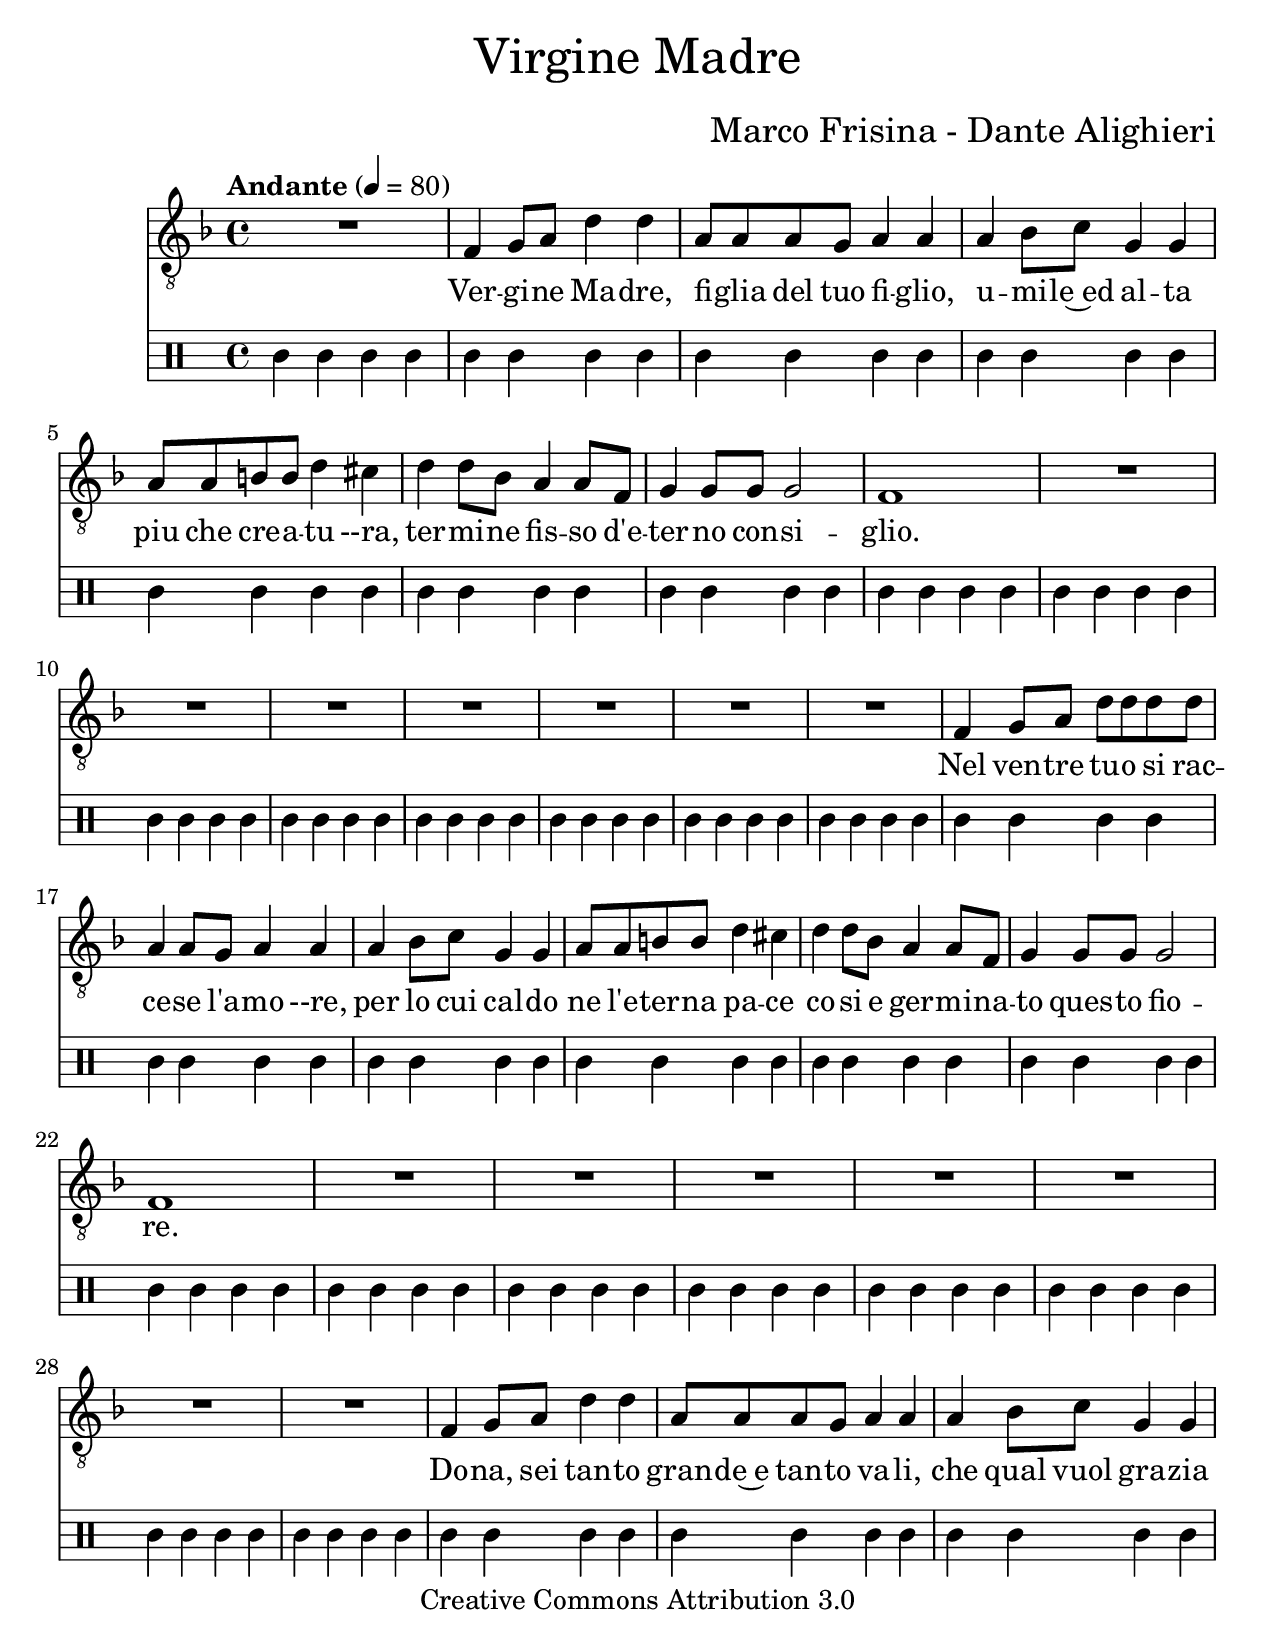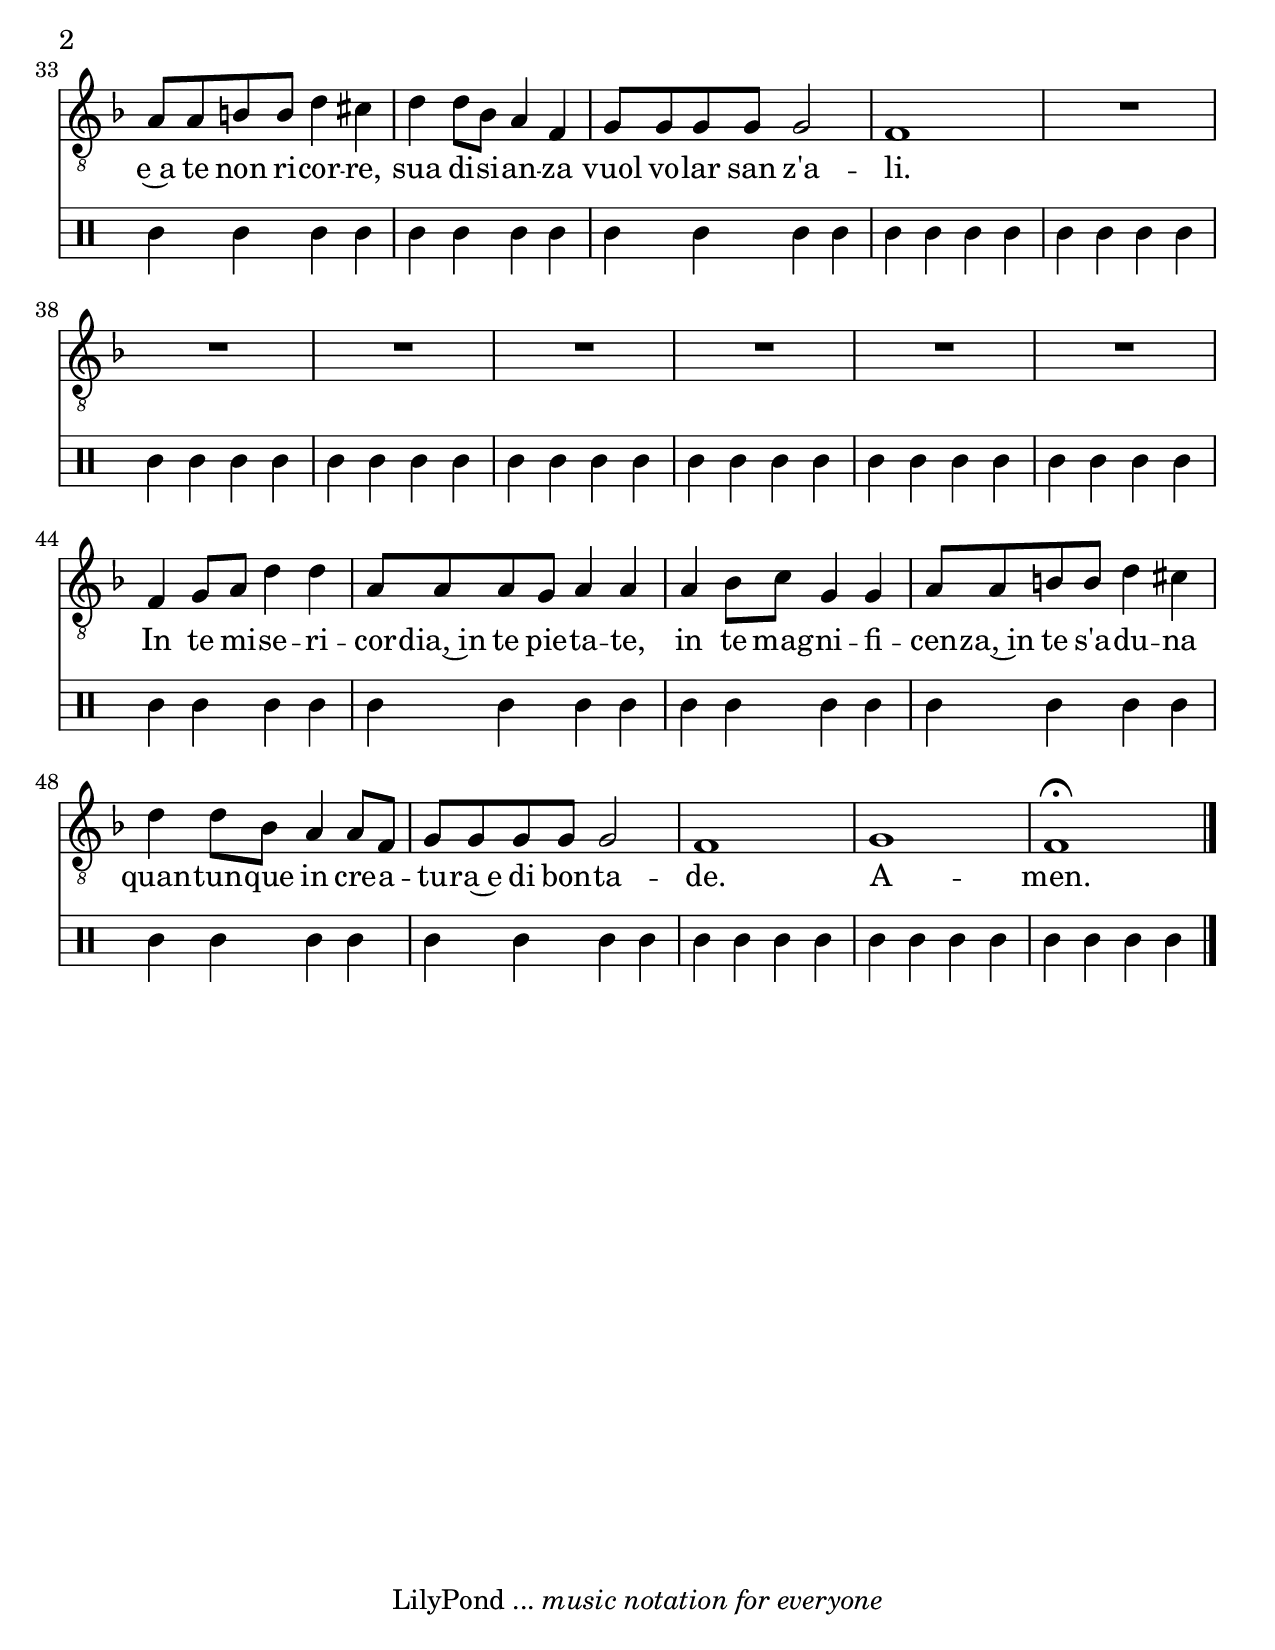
% ****************************************************************
%	Virgine Madre - Tenor
%	by serach.sam@
% ****************************************************************
\language "espanol"
\version "2.19.49"

#(set-global-staff-size 24)

% --- Parametro globales
global = {
  \tempo "Andante" 4=80
  \key re \minor
  \time 4/4
  s1*52
  \bar "|."
}

\markup { \fill-line { \center-column { \fontsize #5 "Virgine Madre" \fontsize #2 " " } } }
\markup { \fill-line { " " \fontsize #2 "Marco Frisina - Dante Alighieri"  } }
%\markup { \fill-line { " " \fontsize #2 "Versión Sinfonica Coral: Francisco Jarquín Vega"  } }
\header {
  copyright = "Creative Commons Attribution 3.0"
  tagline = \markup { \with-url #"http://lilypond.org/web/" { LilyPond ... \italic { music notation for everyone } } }
  breakbefore = ##t 
}

% --- Musica
soprano = \relative do {
  \compressFullBarRests
  \dynamicUp
  \clef	"G_8"
  R1				| %1
  fa4 sol8 la re4 re		| %2
  la8 la la sol la4 la		| %3
  la4 sib8 do sol4 sol		| %4
  la8 la si si re4 dos		| %5
  re4 re8 sib la4 la8 fa		| %6
  sol4 sol8 sol sol2		| %7
  fa1				| %8
  R1*7				| %15
  fa4 sol8 la re8 re re re	| %16
  la4 la8 sol la4 la		| %17
  la4 sib8 do sol4 sol		| %18
  la8 la si si re4 dos		| %19
  re4 re8 sib la4 la8 fa		| %20
  sol4 sol8 sol sol2		| %21
  fa1				| %22
  R1*7				| %29
  fa4 sol8 la re4 re		| %30
  la8 la la sol la4 la		| %31
  la4 sib8 do sol4 sol		| %32
  la8 la si si re4 dos		| %33
  re4 re8 sib la4 fa4		| %34
  sol8 sol sol sol sol2		| %35
  fa1				| %36
  R1*7				| %43
  fa4 sol8 la re4 re		| %44
  la8 la la sol la4 la		| %45
  la4 sib8 do sol4 sol		| %46
  la8 la si si re4 dos		| %47
  re4 re8 sib la4 la8 fa		| %48
  sol8 sol sol sol sol2		| %49
  fa1				| %50
  sol1				| %51
  fa1 \fermata			| %52
}

% --- Letra
letra = \lyricmode {
  Ver -- gi -- ne Ma -- dre, fi -- glia del tuo fi -- glio, u -- mi -- le~ed al -- ta 
  piu che cre -- a -- tu --ra, ter -- mi -- ne fis -- so d'e -- ter -- no con -- si -- glio.
  Nel ven -- tre tu -- o si rac -- ce -- se l'a -- mo --re, per lo cui cal -- do ne l'e -- ter -- na pa -- ce
  co -- si e ger -- mi -- na -- to ques -- to fio -- re.
  Do -- na, sei tan -- to gran -- de~e tan -- to va -- li, che qual vuol gra -- zia
  e~a te non ri -- cor -- re, sua di -- si -- an -- za vuol vo -- lar san z'a -- li.
  In te mi -- se -- ri -- cor -- dia,~in te pie -- ta -- te, in te mag -- ni -- fi -- cen -- za,~in te s'a -- du -- na
  quan -- tun -- que in cre -- a -- tu -- ra~e di bon -- ta -- de. A -- men.
}

metronomo = \drummode {
  tri4 trim trim trim
  tri4 trim trim trim
  tri4 trim trim trim
  tri4 trim trim trim
  tri4 trim trim trim
  tri4 trim trim trim
  tri4 trim trim trim
  tri4 trim trim trim
  tri4 trim trim trim
  tri4 trim trim trim
  tri4 trim trim trim
  tri4 trim trim trim
  tri4 trim trim trim
  tri4 trim trim trim
  tri4 trim trim trim
  tri4 trim trim trim
  tri4 trim trim trim
  tri4 trim trim trim
  tri4 trim trim trim
  tri4 trim trim trim
  tri4 trim trim trim
  tri4 trim trim trim
  tri4 trim trim trim
  tri4 trim trim trim
  tri4 trim trim trim
  tri4 trim trim trim
  tri4 trim trim trim
  tri4 trim trim trim
  tri4 trim trim trim
  tri4 trim trim trim
  tri4 trim trim trim
  tri4 trim trim trim
  tri4 trim trim trim
  tri4 trim trim trim
  tri4 trim trim trim
  tri4 trim trim trim
  tri4 trim trim trim
  tri4 trim trim trim
  tri4 trim trim trim
  tri4 trim trim trim
  tri4 trim trim trim
  tri4 trim trim trim
  tri4 trim trim trim
  tri4 trim trim trim
  tri4 trim trim trim
  tri4 trim trim trim
  tri4 trim trim trim
  tri4 trim trim trim
  tri4 trim trim trim
  tri4 trim trim trim
  tri4 trim trim trim
  tri4 trim trim trim
}

\score {
  <<
    \new Staff <<
        \new Voice = "voz" << \global \soprano >>
        \new Lyrics \lyricsto "voz" \letra
    >>
    \new DrumStaff <<
      \metronomo
    >>
  >>
  \midi {}
  \layout {}
}

\paper {
  #(set-paper-size "letter")
}